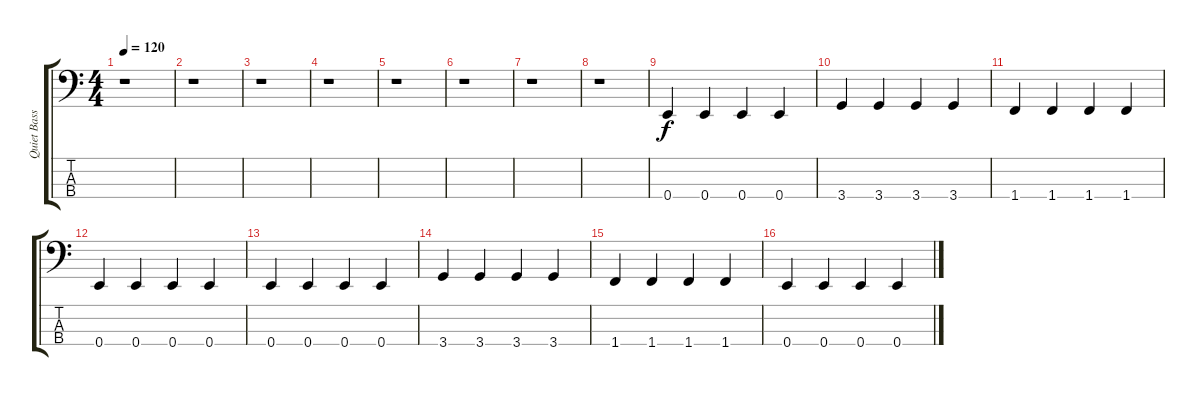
\track ("Quiet Bass" "Quiet Bass") {instrument electricbassfinger}
\staff {score tabs}
\tuning (G2 D2 A1 E1) {hide}
\ts (4 4)
\tempo 120
\clef f4
\ks c
r.1{dy f} |
r.1 |
r.1 |
r.1 |
r.1 |
r.1 |
r.1 |
r.1 |
0.4.4 0.4.4 0.4.4 0.4.4 |
3.4.4 3.4.4 3.4.4 3.4.4 |
1.4.4 1.4.4 1.4.4 1.4.4 |
0.4.4 0.4.4 0.4.4 0.4.4 |
0.4.4 0.4.4 0.4.4 0.4.4 |
3.4.4 3.4.4 3.4.4 3.4.4 |
1.4.4 1.4.4 1.4.4 1.4.4 |
0.4.4 0.4.4 0.4.4 0.4.4
